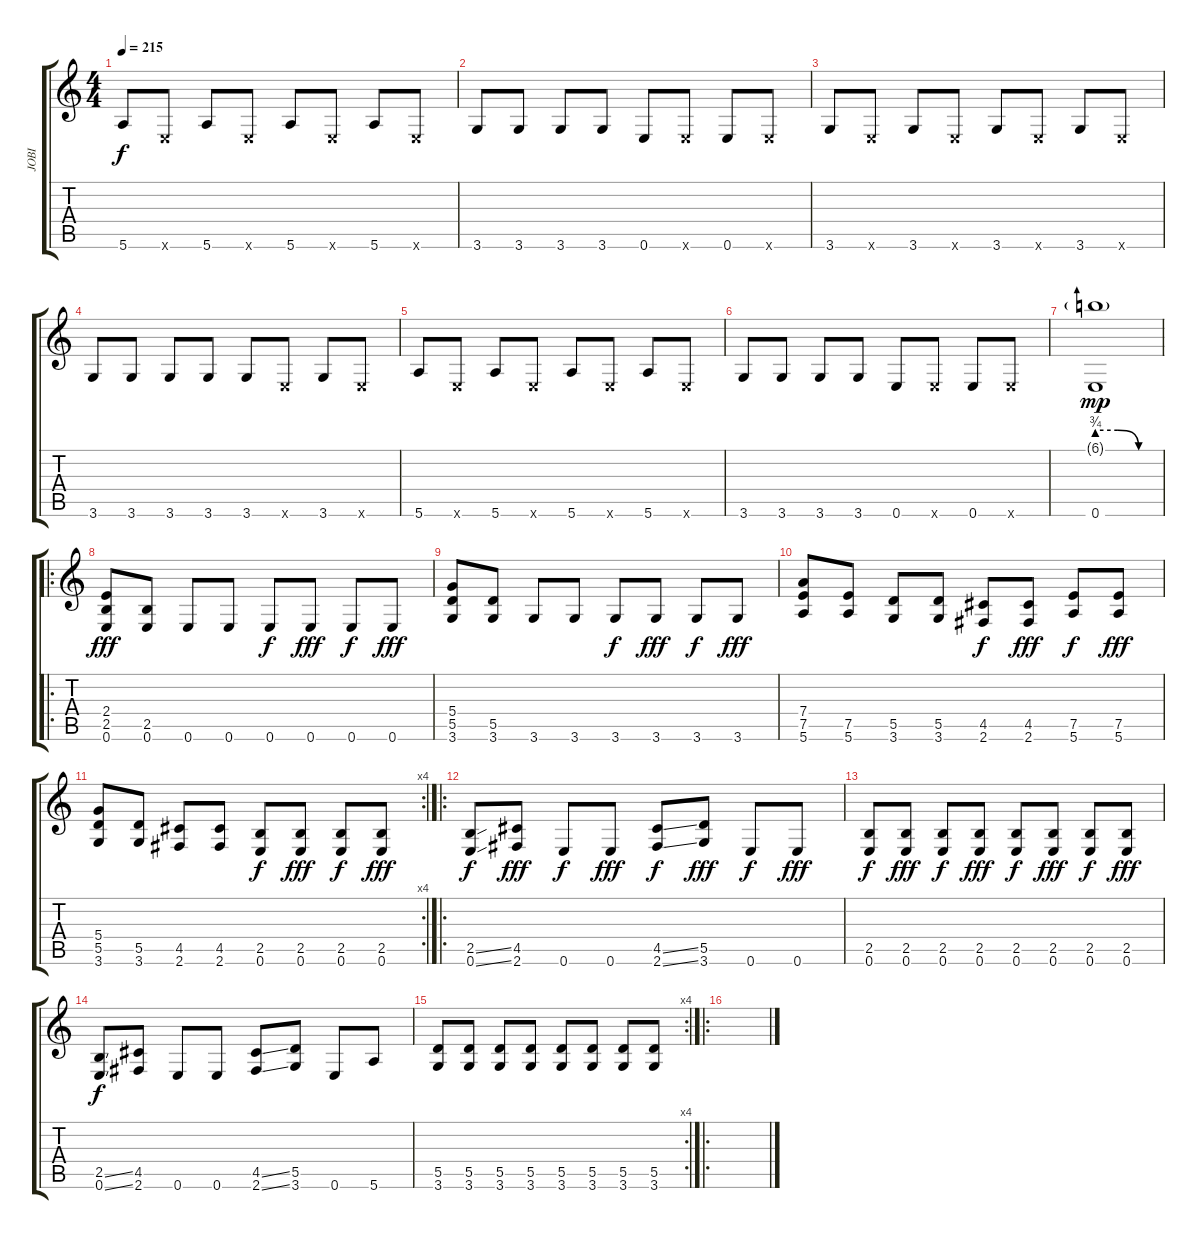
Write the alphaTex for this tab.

\track ("JOBI" "JOBI") {instrument distortionguitar}
\staff {score tabs}
\tuning (E4 B3 G3 D3 A2 E2) {hide}
\ts (4 4)
\tempo 215
\clef g2
\ks c
5.6.8{dy f} 0.6{x}.8 5.6.8 0.6{x}.8 5.6.8 0.6{x}.8 5.6.8 0.6{x}.8 |
3.6.8 3.6.8 3.6.8 3.6.8 0.6.8 0.6{x}.8 0.6.8 0.6{x}.8 |
3.6.8 0.6{x}.8 3.6.8 0.6{x}.8 3.6.8 0.6{x}.8 3.6.8 0.6{x}.8 |
3.6.8 3.6.8 3.6.8 3.6.8 3.6.8 0.6{x}.8 3.6.8 0.6{x}.8 |
5.6.8 0.6{x}.8 5.6.8 0.6{x}.8 5.6.8 0.6{x}.8 5.6.8 0.6{x}.8 |
3.6.8 3.6.8 3.6.8 3.6.8 0.6.8 0.6{x}.8 0.6.8 0.6{x}.8 |
(6.1{be (custom 0 3 20 3 40 0 60 0) g} 0.6).1{dy mp} |
\ro
(2.4 2.5 0.6).8{dy fff} (2.5 0.6).8 0.6.8 0.6.8 0.6.8{dy f} 0.6.8{dy fff} 0.6.8{dy f} 0.6.8{dy fff} |
(5.4 5.5 3.6).8 (5.5 3.6).8 3.6.8 3.6.8 3.6.8{dy f} 3.6.8{dy fff} 3.6.8{dy f} 3.6.8{dy fff} |
(7.4 7.5 5.6).8 (7.5 5.6).8 (5.5 3.6).8 (5.5 3.6).8 (4.5 2.6).8{dy f} (4.5 2.6).8{dy fff} (7.5 5.6).8{dy f} (7.5 5.6).8{dy fff} |
\rc 4
(5.4 5.5 3.6).8 (5.5 3.6).8 (4.5 2.6).8 (4.5 2.6).8 (2.5 0.6).8{dy f} (2.5 0.6).8{dy fff} (2.5 0.6).8{dy f} (2.5 0.6).8{dy fff} |
\ro
(2.5{ss} 0.6{ss}).8{dy f} (4.5 2.6).8{dy fff} 0.6.8{dy f} 0.6.8{dy fff} (4.5{ss} 2.6{ss}).8{dy f} (5.5 3.6).8{dy fff} 0.6.8{dy f} 0.6.8{dy fff} |
(2.5 0.6).8{dy f} (2.5 0.6).8{dy fff} (2.5 0.6).8{dy f} (2.5 0.6).8{dy fff} (2.5 0.6).8{dy f} (2.5 0.6).8{dy fff} (2.5 0.6).8{dy f} (2.5 0.6).8{dy fff} |
(2.5{ss} 0.6{ss}).8{dy f} (4.5 2.6).8 0.6.8 0.6.8 (4.5{ss} 2.6{ss}).8 (5.5 3.6).8 0.6.8 5.6.8 |
\rc 4
(5.5 3.6).8 (5.5 3.6).8 (5.5 3.6).8 (5.5 3.6).8 (5.5 3.6).8 (5.5 3.6).8 (5.5 3.6).8 (5.5 3.6).8 |
\ro
